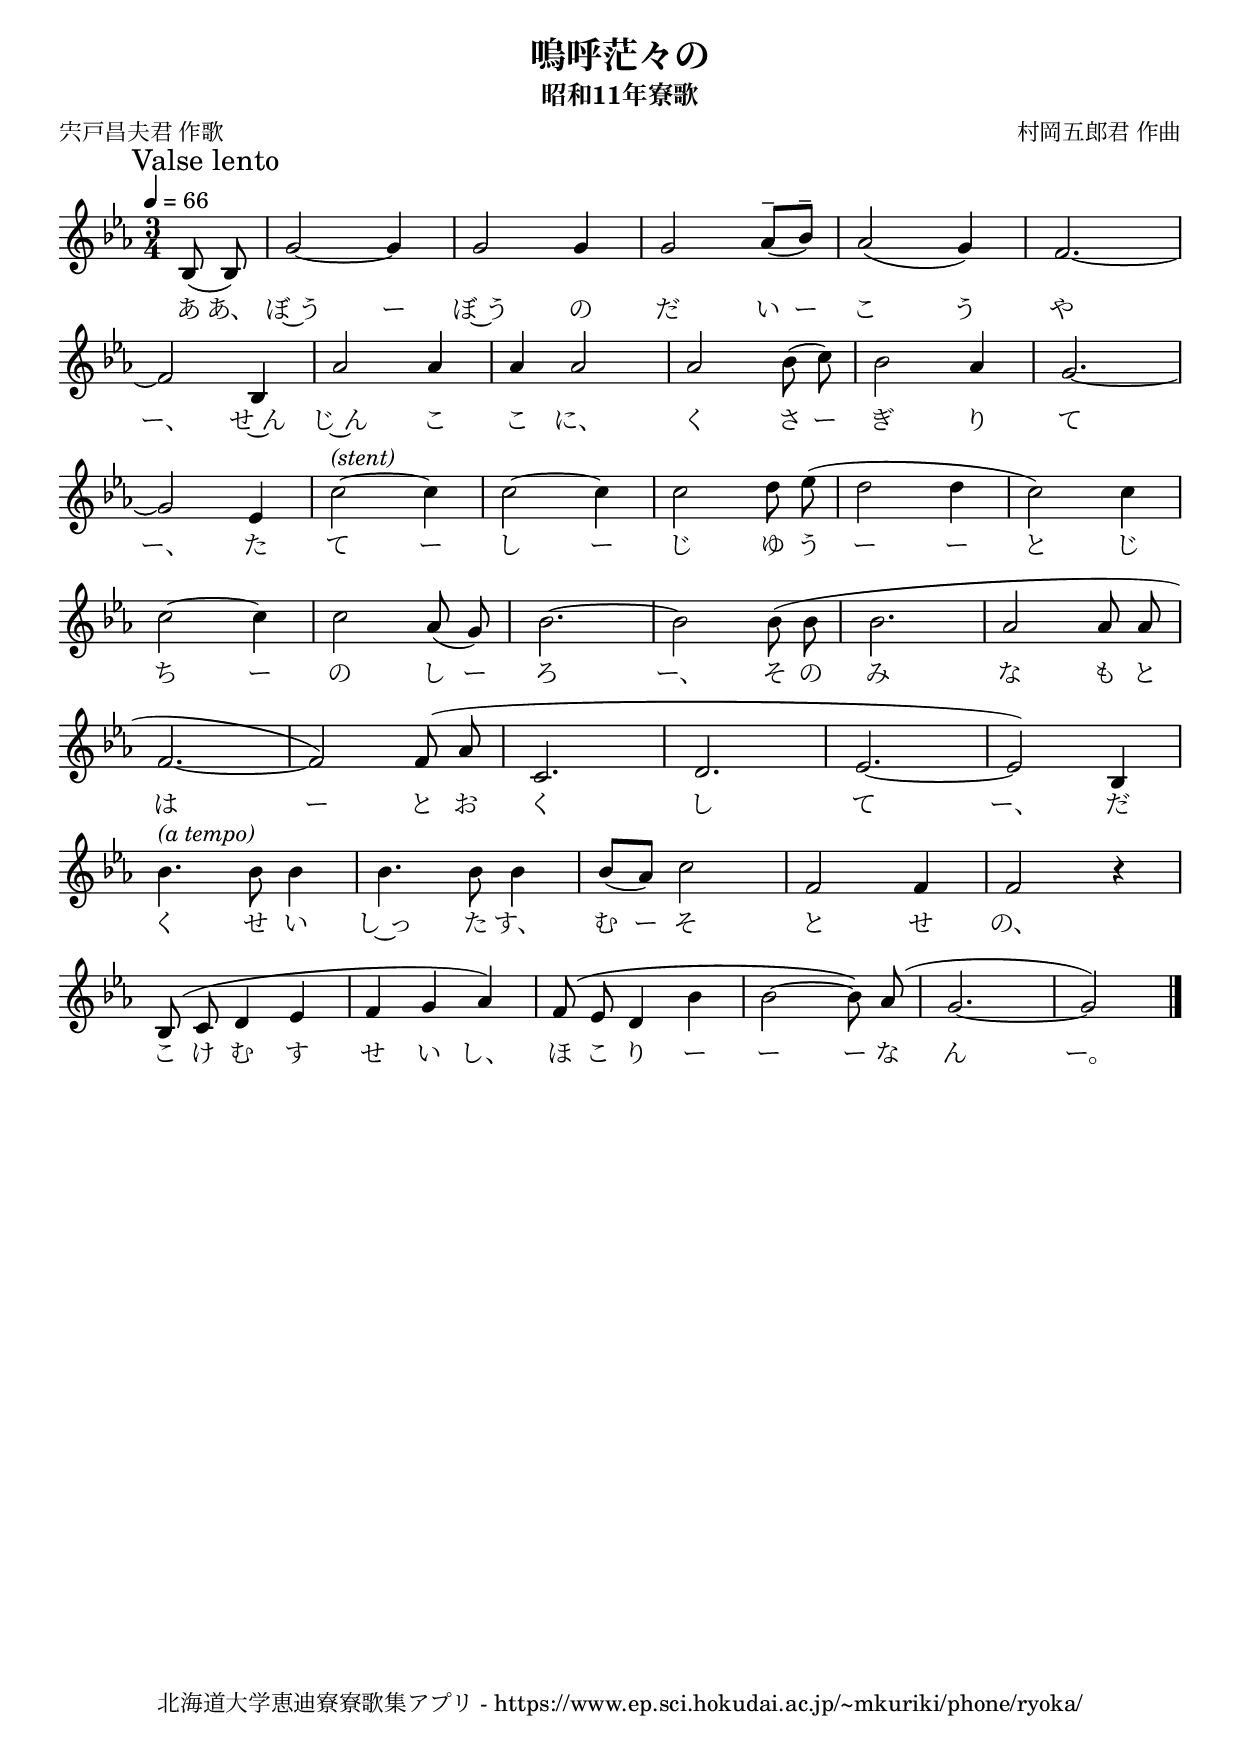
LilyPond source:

\version "2.18.2"

\paper {indent = 0}

\header {
  title = "嗚呼茫々の"
  subtitle = "昭和11年寮歌"
  composer = "村岡五郎君 作曲"
  poet = "宍戸昌夫君 作歌"
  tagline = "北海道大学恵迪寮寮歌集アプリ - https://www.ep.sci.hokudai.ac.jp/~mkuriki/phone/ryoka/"
}


melody = \relative c'{
  \tempo 4 = 66
  \autoBeamOff
  \numericTimeSignature
  \override BreathingSign.text = \markup { \musicglyph #"scripts.upedaltoe" } % ブレスの記号指定
  \key c \minor 
  \time 3/4 
  \partial 4
  \mark "Valse lento"
  \set melismaBusyProperties = #'()
  bes8 (bes8) |
  g'2 ~g4 |
  g2 g4 |
  g2 aes8^- [(bes8^-)] |
  aes2 (g4) |
  f2. ~ | \break
  f2  bes,4 |
  aes'2 aes4 |
  aes4 aes2 |
  aes2 bes8 (c8) |
  bes2 aes4 |
  g2. ~ | \break
  g2  ees4 |
  c'2^\markup \italic (stent) ~ c4 |
  c2 ~ c4 |
  c2 d8 ees8 ( |
  d2 d4 |
  c2 ) c4 | \break
  c2~ c4 |
  c2 aes8 (g8) |
  bes2. ~ |
  bes2 bes8 ( bes8 |
  bes2. |
  aes2 aes8 aes8 | \break
  f2. ~ |
  f2 ) f8 ^( aes8 |
  c,2. |
  d2. |
  ees2. ~ |
  ees2 ) bes4 | \break
  bes'4.^\markup \italic "(a tempo)" bes8 bes4 |
  bes4. bes8 bes4 |
  bes8 [(aes8)] c2 |
  f,2 f4 |
  f2 r4 | \break
  bes,8 ^(c8 d4 ees4 |
  f4 g4 aes4 ) |
  f8 \( ees8 d4 bes'4 |
  bes2 ~ bes8 \) aes8 ^( |
  g2. ~ |
  g2 ) |
  \bar "|." \break
}

text = \lyricmode {
  あ あ、 ぼ~う ー ぼ~う の だ い ー こ う や
  ー、 せ~ん じ~ん こ こ に、 く さ ー ぎ り て
  ー、 た て ー し ー じ ゆ う ー ー と じ
  ち ー の し ー ろ ー、 そ の み な も と
  は ー と お く し て ー、 だ
  く せ い し~っ た す、 む ー そ と せ の、
  こ け む す せ い し、 ほ こ り ー ー ー な ん ー。
}

drum = \drummode{
  
}

\score {
  <<
    % ギターコード
    %{
    \new ChordNames \with {midiInstrument = #"acoustic guitar (nylon)"}{
      \set chordChanges = ##t
      \harmony
    }
    %}
    
    % メロディーライン
    \new Voice = "one"{\melody}
    % 歌詞
    \new Lyrics \lyricsto "one" \text
    % 太鼓
    % \new DrumStaff \with{
    %   \remove "Time_signature_engraver"
    %   drumStyleTable = #percussion-style
    %   \override StaffSymbol.line-count = #1
    %   \hide Stem
    % }
    % \drum
  >>
  
\midi {}
\layout {
  \context {
    \Score
    \remove "Bar_number_engraver"
  }
}

}


